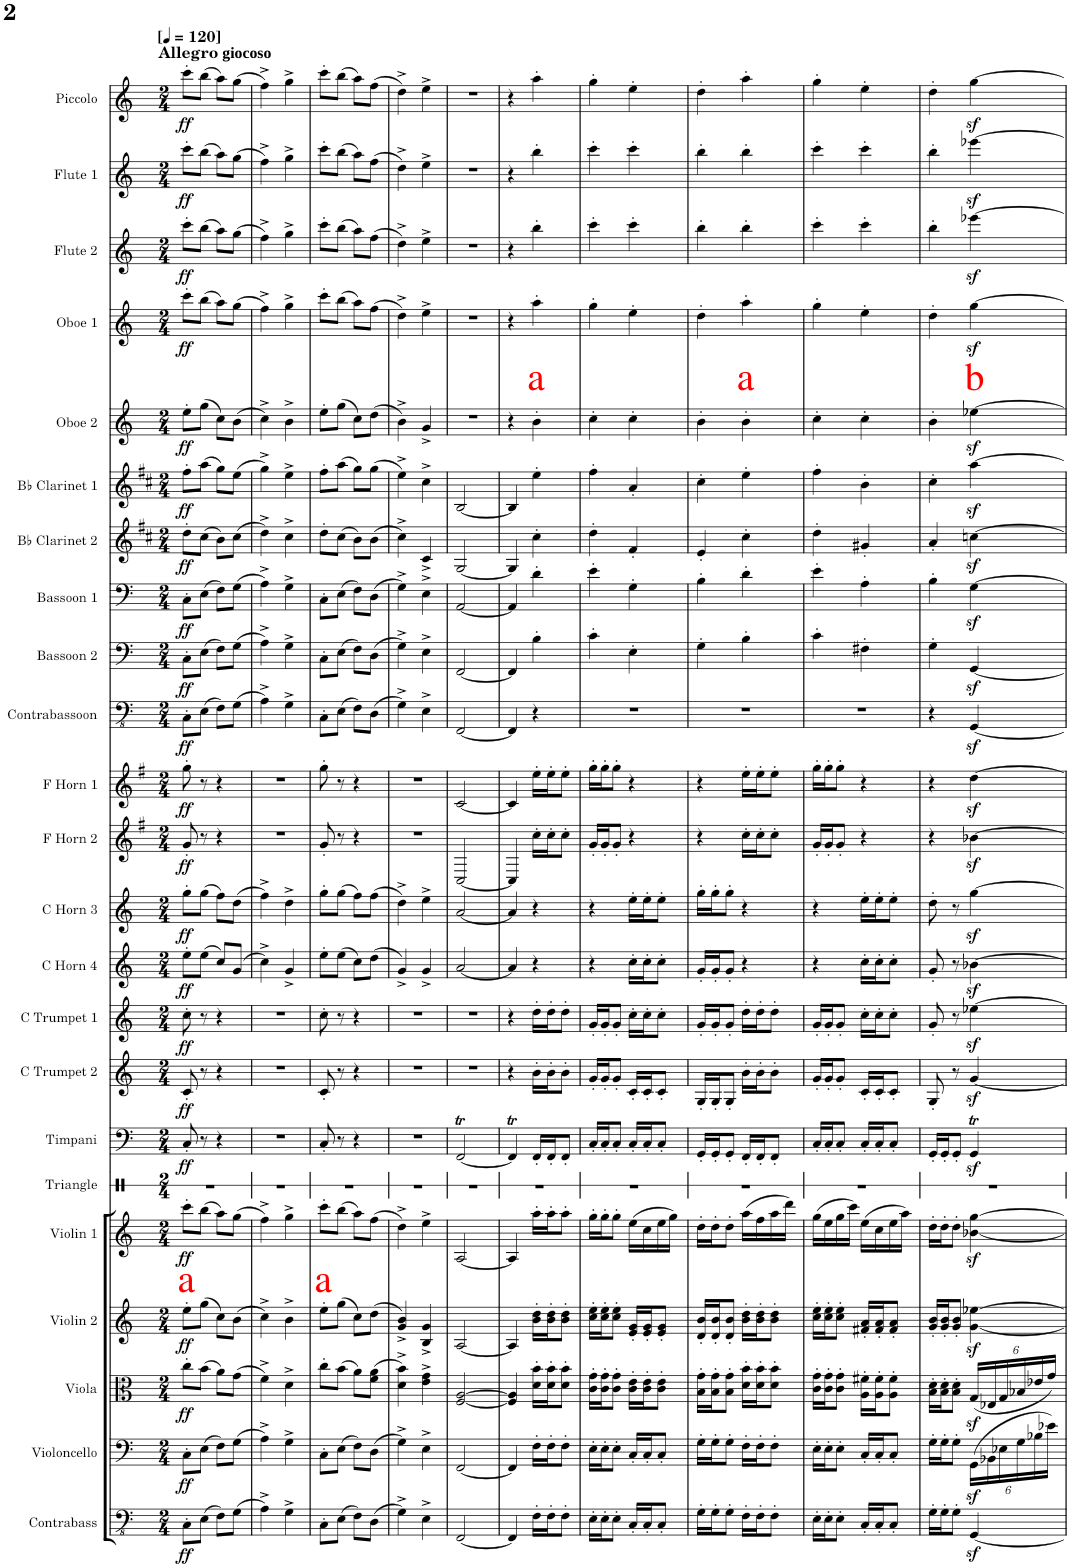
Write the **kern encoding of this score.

**kern	**dynam	**kern	**dynam	**kern	**dynam	**kern	**dynam	**kern	**text	**dynam	**kern	**kern	**dynam	**kern	**dynam	**kern	**dynam	**kern	**dynam	**kern	**dynam	**kern	**dynam	**kern	**dynam	**kern	**dynam	**kern	**dynam	**kern	**dynam	**kern	**dynam	**kern	**dynam	**kern	**dynam	**kern	**text	**dynam	**kern	**dynam	**kern	**dynam	**kern	**dynam
*part23	*part23	*part22	*part22	*part21	*part21	*part20	*part20	*part19	*part19	*part19	*part18	*part17	*part17	*part16	*part16	*part15	*part15	*part14	*part14	*part13	*part13	*part12	*part12	*part11	*part11	*part10	*part10	*part9	*part9	*part8	*part8	*part7	*part7	*part6	*part6	*part5	*part5	*part4	*part4	*part4	*part3	*part3	*part2	*part2	*part1	*part1
*staff23	*staff23	*staff22	*staff22	*staff21	*staff21	*staff20	*staff20	*staff19	*staff19	*staff19	*staff18	*staff17	*staff17	*staff16	*staff16	*staff15	*staff15	*staff14	*staff14	*staff13	*staff13	*staff12	*staff12	*staff11	*staff11	*staff10	*staff10	*staff9	*staff9	*staff8	*staff8	*staff7	*staff7	*staff6	*staff6	*staff5	*staff5	*staff4	*staff4	*staff4	*staff3	*staff3	*staff2	*staff2	*staff1	*staff1
*I"Contrabass	*	*I"Violoncello	*	*I"Viola	*	*I"Violin 2	*	*I"Violin 1	*	*	*I"Triangle	*I"Timpani	*	*I"C Trumpet 2	*	*I"C Trumpet 1	*	*I"C Horn 4	*	*I"C Horn 3	*	*I"F Horn 2	*	*I"F Horn 1	*	*I"Contrabassoon	*	*I"Bassoon 2	*	*I"Bassoon 1	*	*I"Bb Clarinet 2	*	*I"Bb Clarinet 1	*	*I"Oboe 2	*	*I"Oboe 1	*	*	*I"Flute 2	*	*I"Flute 1	*	*I"Piccolo	*
*I'Cb	*	*I'Vc	*	*I'Vla	*	*I'Vln 2	*	*I'Vln 1	*	*	*I'Tri	*I'Timp	*	*I'Tpt 2	*	*I'Tpt 1	*	*I'Hn 4	*	*I'Hn 3	*	*I'Hn 2	*	*I'Hn 1	*	*I'CBsn	*	*I'Bsn 2	*	*I'Bsn 1	*	*I'Cl 2	*	*I'Cl 1	*	*I'Ob 2	*	*I'Ob 1	*	*	*I'Fl 2	*	*I'Fl 1	*	*I'Picc	*
*	*	*	*	*	*	*	*	*	*	*	*stria1	*	*	*	*	*	*	*	*	*	*	*	*	*	*	*	*	*	*	*	*	*	*	*	*	*	*	*	*	*	*	*	*	*	*	*
*clefFv4	*	*clefF4	*	*clefC3	*	*clefG2	*	*clefG2	*	*	*clefX	*clefF4	*	*clefG2	*	*clefG2	*	*clefG2	*	*clefG2	*	*clefG2	*	*clefG2	*	*clefFv4	*	*clefF4	*	*clefF4	*	*clefG2	*	*clefG2	*	*clefG2	*	*clefG2	*	*	*clefG2	*	*clefG2	*	*clefG2	*
*	*	*	*	*	*	*	*	*	*	*	*	*	*	*Trd1c2	*	*Trd1c2	*	*Trd7c12	*	*Trd7c12	*	*Trd4c7	*	*Trd4c7	*	*	*	*	*	*	*	*Trd1c2	*	*Trd1c2	*	*	*	*	*	*	*	*	*	*	*Trd-7c-12	*
*k[]	*	*k[]	*	*k[]	*	*k[]	*	*k[]	*	*	*k[]	*k[]	*	*k[]	*	*k[]	*	*k[]	*	*k[]	*	*k[f#]	*	*k[f#]	*	*k[]	*	*k[]	*	*k[]	*	*k[f#c#]	*	*k[f#c#]	*	*k[]	*	*k[]	*	*	*k[]	*	*k[]	*	*k[]	*
*M2/4	*	*M2/4	*	*M2/4	*	*M2/4	*	*M2/4	*	*	*M2/4	*M2/4	*	*M2/4	*	*M2/4	*	*M2/4	*	*M2/4	*	*M2/4	*	*M2/4	*	*M2/4	*	*M2/4	*	*M2/4	*	*M2/4	*	*M2/4	*	*M2/4	*	*M2/4	*	*	*M2/4	*	*M2/4	*	*M2/4	*
*MM120	*	*MM120	*	*MM120	*	*MM120	*	*MM120	*	*	*MM120	*MM120	*	*MM120	*	*MM120	*	*MM120	*	*MM120	*	*MM120	*	*MM120	*	*MM120	*	*MM120	*	*MM120	*	*MM120	*	*MM120	*	*MM120	*	*MM120	*	*	*MM120	*	*MM120	*	*MM120	*
=1	=1	=1	=1	=1	=1	=1	=1	=1	=1	=1	=1	=1	=1	=1	=1	=1	=1	=1	=1	=1	=1	=1	=1	=1	=1	=1	=1	=1	=1	=1	=1	=1	=1	=1	=1	=1	=1	=1	=1	=1	=1	=1	=1	=1	=1	=1
!	!	!	!	!	!	!	!	!	!	!	!	!	!	!	!	!	!	!	!	!	!	!	!	!	!	!	!	!	!	!	!	!	!	!	!	!	!	!	!	!	!	!	!	!	!LO:TX:a:B:t=Allegro	!
!	!	!	!	!	!	!	!	!	!	!	!	!	!	!	!	!	!	!	!	!	!	!	!	!	!	!	!	!	!	!	!	!	!	!	!	!	!	!	!	!	!	!	!	!	!LO:TX:a:t=giocoso	!
!	!	!	!	!	!	!	!	!	!	!	!	!	!	!	!	!	!	!	!	!	!	!	!	!	!	!	!	!	!	!	!	!	!	!	!	!	!	!	!	!	!	!	!	!	!LO:TX:a:B:t=[	!
!	!	!	!	!	!	!	!	!	!	!	!	!	!	!	!	!	!	!	!	!	!	!	!	!	!	!	!	!	!	!	!	!	!	!	!	!	!	!	!	!	!	!	!	!	!LO:TX:a:B:t=]	!
!	!LO:DY:b	!	!LO:DY:b	!	!LO:DY:b	!	!LO:DY:b	!	!LO:LY:b:color=#FF0000	!LO:DY:b	!	!	!LO:DY:b	!	!LO:DY:b	!	!LO:DY:b	!	!LO:DY:b	!	!LO:DY:b	!	!LO:DY:b	!	!LO:DY:b	!	!LO:DY:b	!	!LO:DY:b	!	!LO:DY:b	!	!LO:DY:b	!	!LO:DY:b	!	!LO:DY:b	!	!	!LO:DY:b	!	!LO:DY:b	!	!LO:DY:b	!	!LO:DY:b
8CC'\L	ff	8C'\L	ff	8cc'\L	ff	8ee'\L	ff	8ccc'\L	a	ff	2r	8C'/	ff	8c'/	ff	8cc'\	ff	8ee'\L	ff	8gg'\L	ff	8g'/	ff	8gg'\	ff	8CC'\L	ff	8C'\L	ff	8C'\L	ff	8dd'\L	ff	8ff#'\L	ff	8ee'\L	ff	8ccc'\L	.	ff	8ccc'\L	ff	8ccc'\L	ff	8ccc'\L	ff
(8EE\J	.	(8E\J	.	(8b\J	.	(8gg\J	.	(8bb\J	.	.	.	8r	.	8r	.	8r	.	(8ee\J	.	(8gg\J	.	8r	.	8r	.	(8EE\J	.	(8E\J	.	(8E\J	.	(8cc#\J	.	(8aa\J	.	(8gg\J	.	(8bb\J	.	.	(8bb\J	.	(8bb\J	.	(8bb\J	.
8FF\L)	.	8F\L)	.	8a\L)	.	8cc\L)	.	8aa\L)	.	.	.	4r	.	4r	.	4r	.	8cc/L)	.	8ff\L)	.	4r	.	4r	.	8FF\L)	.	8F\L)	.	8F\L)	.	8b\L)	.	8gg\L)	.	8cc\L)	.	8aa\L)	.	.	8aa\L)	.	8aa\L)	.	8aa\L)	.
(8GG\J	.	(8G\J	.	(8g\J	.	(8b\J	.	(8gg\J	.	.	.	.	.	.	.	.	.	(8g/J	.	(8dd\J	.	.	.	.	.	(8GG\J	.	(8G\J	.	(8G\J	.	(8cc#\J	.	(8ee\J	.	(8b\J	.	(8gg\J	.	.	(8gg\J	.	(8gg\J	.	(8gg\J	.
=2	=2	=2	=2	=2	=2	=2	=2	=2	=2	=2	=2	=2	=2	=2	=2	=2	=2	=2	=2	=2	=2	=2	=2	=2	=2	=2	=2	=2	=2	=2	=2	=2	=2	=2	=2	=2	=2	=2	=2	=2	=2	=2	=2	=2	=2	=2
4AA^\)	.	4A^\)	.	4f^\)	.	4cc^\)	.	4ff^\)	.	.	2r	2r	.	2r	.	2r	.	4cc^\)	.	4ff^\)	.	2r	.	2r	.	4AA^\)	.	4A^\)	.	4A^\)	.	4dd^\)	.	4gg^\)	.	4cc^\)	.	4ff^\)	.	.	4ff^\)	.	4ff^\)	.	4ff^\)	.
4GG^\	.	4G^\	.	4d^\	.	4b^\	.	4gg^\	.	.	.	.	.	.	.	.	.	4g^/	.	4dd^\	.	.	.	.	.	4GG^\	.	4G^\	.	4G^\	.	4cc#^\	.	4ee^\	.	4b^\	.	4gg^\	.	.	4gg^\	.	4gg^\	.	4gg^\	.
=3	=3	=3	=3	=3	=3	=3	=3	=3	=3	=3	=3	=3	=3	=3	=3	=3	=3	=3	=3	=3	=3	=3	=3	=3	=3	=3	=3	=3	=3	=3	=3	=3	=3	=3	=3	=3	=3	=3	=3	=3	=3	=3	=3	=3	=3	=3
!	!	!	!	!	!	!	!	!	!LO:LY:b:color=#FF0000	!	!	!	!	!	!	!	!	!	!	!	!	!	!	!	!	!	!	!	!	!	!	!	!	!	!	!	!	!	!	!	!	!	!	!	!	!
8CC'\L	.	8C'\L	.	8cc'\L	.	8ee'\L	.	8ccc'\L	a	.	2r	8C'/	.	8c'/	.	8cc'\	.	8ee'\L	.	8gg'\L	.	8g'/	.	8gg'\	.	8CC'\L	.	8C'\L	.	8C'\L	.	8dd'\L	.	8ff#'\L	.	8ee'\L	.	8ccc'\L	.	.	8ccc'\L	.	8ccc'\L	.	8ccc'\L	.
(8EE\J	.	(8E\J	.	(8b\J	.	(8gg\J	.	(8bb\J	.	.	.	8r	.	8r	.	8r	.	(8ee\J	.	(8gg\J	.	8r	.	8r	.	(8EE\J	.	(8E\J	.	(8E\J	.	(8cc#\J	.	(8aa\J	.	(8gg\J	.	(8bb\J	.	.	(8bb\J	.	(8bb\J	.	(8bb\J	.
8FF\L)	.	8F\L)	.	8a\L)	.	8cc\L)	.	8aa\L)	.	.	.	4r	.	4r	.	4r	.	8cc\L)	.	8ff\L)	.	4r	.	4r	.	8FF\L)	.	8F\L)	.	8F\L)	.	8b\L)	.	8gg\L)	.	8cc\L)	.	8aa\L)	.	.	8aa\L)	.	8aa\L)	.	8aa\L)	.
(8DD\J	.	(8D\J	.	(8f\ 8a\J	.	(8dd\J	.	(8ff\J	.	.	.	.	.	.	.	.	.	(8dd\J	.	(8ff\J	.	.	.	.	.	(8DD\J	.	(8D\J	.	(8D\J	.	(8b\J	.	(8gg\J	.	(8dd\J	.	(8ff\J	.	.	(8ff\J	.	(8ff\J	.	(8ff\J	.
=4	=4	=4	=4	=4	=4	=4	=4	=4	=4	=4	=4	=4	=4	=4	=4	=4	=4	=4	=4	=4	=4	=4	=4	=4	=4	=4	=4	=4	=4	=4	=4	=4	=4	=4	=4	=4	=4	=4	=4	=4	=4	=4	=4	=4	=4	=4
4GG^\)	.	4G^\)	.	4d\^ 4b\^)	.	4g/^ 4b/^)	.	4dd^\)	.	.	2r	2r	.	2r	.	2r	.	4g^/)	.	4dd^\)	.	2r	.	2r	.	4GG^\)	.	4G^\)	.	4G^\)	.	4cc#^\)	.	4ee^\)	.	4b^\)	.	4dd^\)	.	.	4dd^\)	.	4dd^\)	.	4dd^\)	.
4EE^\	.	4E^\	.	4e\^ 4g\^	.	4B/^ 4g/^	.	4ee^\	.	.	.	.	.	.	.	.	.	4g^/	.	4ee^\	.	.	.	.	.	4EE^\	.	4E^\	.	4E^\	.	4c#^/	.	4cc#^\	.	4g^/	.	4ee^\	.	.	4ee^\	.	4ee^\	.	4ee^\	.
=5	=5	=5	=5	=5	=5	=5	=5	=5	=5	=5	=5	=5	=5	=5	=5	=5	=5	=5	=5	=5	=5	=5	=5	=5	=5	=5	=5	=5	=5	=5	=5	=5	=5	=5	=5	=5	=5	=5	=5	=5	=5	=5	=5	=5	=5	=5
[2FFF/	.	[2FF/	.	[2F/ [2A/	.	[2A/	.	[2A/	.	.	2r	[2FF>/	.	2r	.	2r	.	[2a/	.	[2a/	.	[2C/	.	[2c/	.	[2FFF/	.	[2FF/	.	[2AA/	.	[2G/	.	[2B/	.	2r	.	2r	.	.	2r	.	2r	.	2r	.
=6	=6	=6	=6	=6	=6	=6	=6	=6	=6	=6	=6	=6	=6	=6	=6	=6	=6	=6	=6	=6	=6	=6	=6	=6	=6	=6	=6	=6	=6	=6	=6	=6	=6	=6	=6	=6	=6	=6	=6	=6	=6	=6	=6	=6	=6	=6
4FFF/]	.	4FF/]	.	4F/] 4A/]	.	4A/]	.	4A/]	.	.	2r	4FF>/]	.	4r	.	4r	.	4a/]	.	4a/]	.	4C/]	.	4c/]	.	4FFF/]	.	4FF/]	.	4AA/]	.	4G/]	.	4B/]	.	4r	.	4r	.	.	4r	.	4r	.	4r	.
!	!	!	!	!	!	!	!	!	!	!	!	!	!	!	!	!	!	!	!	!	!	!	!	!	!	!	!	!	!	!	!	!	!	!	!	!	!	!	!LO:LY:b:color=#FF0000	!	!	!	!	!	!	!
16FF'\LL	.	16F'\LL	.	16d\' 16b\'LL	.	16b\' 16dd\'LL	.	16aa'\LL	.	.	.	16FF'/LL	.	16b'\LL	.	16dd'\LL	.	4r	.	4r	.	16cc'\LL	.	16ee'\LL	.	4r	.	4B'\	.	4d'\	.	4cc#'\	.	4ee'\	.	4b'\	.	4aa'\	a	.	4bb'\	.	4bb'\	.	4aa'\	.
16FF'\J	.	16F'\J	.	16d\' 16b\'J	.	16b\' 16dd\'J	.	16aa'\J	.	.	.	16FF'/J	.	16b'\J	.	16dd'\J	.	.	.	.	.	16cc'\J	.	16ee'\J	.	.	.	.	.	.	.	.	.	.	.	.	.	.	.	.	.	.	.	.	.	.
8FF'\J	.	8F'\J	.	8d\' 8b\'J	.	8b\' 8dd\'J	.	8aa'\J	.	.	.	8FF'/J	.	8b'\J	.	8dd'\J	.	.	.	.	.	8cc'\J	.	8ee'\J	.	.	.	.	.	.	.	.	.	.	.	.	.	.	.	.	.	.	.	.	.	.
=7	=7	=7	=7	=7	=7	=7	=7	=7	=7	=7	=7	=7	=7	=7	=7	=7	=7	=7	=7	=7	=7	=7	=7	=7	=7	=7	=7	=7	=7	=7	=7	=7	=7	=7	=7	=7	=7	=7	=7	=7	=7	=7	=7	=7	=7	=7
16EE'\LL	.	16E'\LL	.	16c\' 16g\'LL	.	16cc\' 16ee\'LL	.	16gg'\LL	.	.	2r	16C'/LL	.	16g'/LL	.	16g'/LL	.	4r	.	4r	.	16g'/LL	.	16gg'\LL	.	2r	.	4c'\	.	4e'\	.	4dd'\	.	4ff#'\	.	4cc'\	.	4gg'\	.	.	4ccc'\	.	4ccc'\	.	4gg'\	.
16EE'\J	.	16E'\J	.	16c\' 16g\'J	.	16cc\' 16ee\'J	.	16gg'\J	.	.	.	16C'/J	.	16g'/J	.	16g'/J	.	.	.	.	.	16g'/J	.	16gg'\J	.	.	.	.	.	.	.	.	.	.	.	.	.	.	.	.	.	.	.	.	.	.
8EE'\J	.	8E'\J	.	8c\' 8g\'J	.	8cc\' 8ee\'J	.	8gg'\J	.	.	.	8C'/J	.	8g'/J	.	8g'/J	.	.	.	.	.	8g'/J	.	8gg'\J	.	.	.	.	.	.	.	.	.	.	.	.	.	.	.	.	.	.	.	.	.	.
16CC'/LL	.	16C'/LL	.	16c\' 16e\'LL	.	16e/' 16g/'LL	.	(16ee\LL	.	.	.	16C'/LL	.	16c'/LL	.	16cc'\LL	.	16cc'\LL	.	16ee'\LL	.	4r	.	4r	.	.	.	4E'\	.	4G'\	.	4f#'/	.	4a'/	.	4cc'\	.	4ee'\	.	.	4ccc'\	.	4ccc'\	.	4ee'\	.
16CC'/J	.	16C'/J	.	16c\' 16e\'J	.	16e/' 16g/'J	.	16cc\	.	.	.	16C'/J	.	16c'/J	.	16cc'\J	.	16cc'\J	.	16ee'\J	.	.	.	.	.	.	.	.	.	.	.	.	.	.	.	.	.	.	.	.	.	.	.	.	.	.
8CC'/J	.	8C'/J	.	8c\' 8e\'J	.	8e/' 8g/'J	.	16ee\	.	.	.	8C'/J	.	8c'/J	.	8cc'\J	.	8cc'\J	.	8ee'\J	.	.	.	.	.	.	.	.	.	.	.	.	.	.	.	.	.	.	.	.	.	.	.	.	.	.
.	.	.	.	.	.	.	.	16gg\JJ)	.	.	.	.	.	.	.	.	.	.	.	.	.	.	.	.	.	.	.	.	.	.	.	.	.	.	.	.	.	.	.	.	.	.	.	.	.	.
=8	=8	=8	=8	=8	=8	=8	=8	=8	=8	=8	=8	=8	=8	=8	=8	=8	=8	=8	=8	=8	=8	=8	=8	=8	=8	=8	=8	=8	=8	=8	=8	=8	=8	=8	=8	=8	=8	=8	=8	=8	=8	=8	=8	=8	=8	=8
16GG'\LL	.	16G'\LL	.	16B\' 16g\'LL	.	16d/' 16b/'LL	.	16dd'\LL	.	.	2r	16GG'/LL	.	16G'/LL	.	16g'/LL	.	16g'/LL	.	16gg'\LL	.	4r	.	4r	.	2r	.	4G'\	.	4B'\	.	4e'/	.	4cc#'\	.	4b'\	.	4dd'\	.	.	4bb'\	.	4bb'\	.	4dd'\	.
16GG'\J	.	16G'\J	.	16B\' 16g\'J	.	16d/' 16b/'J	.	16dd'\J	.	.	.	16GG'/J	.	16G'/J	.	16g'/J	.	16g'/J	.	16gg'\J	.	.	.	.	.	.	.	.	.	.	.	.	.	.	.	.	.	.	.	.	.	.	.	.	.	.
8GG'\J	.	8G'\J	.	8B\' 8g\'J	.	8d/' 8b/'J	.	8dd'\J	.	.	.	8GG'/J	.	8G'/J	.	8g'/J	.	8g'/J	.	8gg'\J	.	.	.	.	.	.	.	.	.	.	.	.	.	.	.	.	.	.	.	.	.	.	.	.	.	.
!	!	!	!	!	!	!	!	!	!	!	!	!	!	!	!	!	!	!	!	!	!	!	!	!	!	!	!	!	!	!	!	!	!	!	!	!	!	!	!LO:LY:b:color=#FF0000	!	!	!	!	!	!	!
16FF'\LL	.	16F'\LL	.	16d\' 16b\'LL	.	16b\' 16dd\'LL	.	(16aa\LL	.	.	.	16FF'/LL	.	16b'\LL	.	16dd'\LL	.	4r	.	4r	.	16cc'\LL	.	16ee'\LL	.	.	.	4B'\	.	4d'\	.	4cc#'\	.	4ee'\	.	4b'\	.	4aa'\	a	.	4bb'\	.	4bb'\	.	4aa'\	.
16FF'\J	.	16F'\J	.	16d\' 16b\'J	.	16b\' 16dd\'J	.	16ff\	.	.	.	16FF'/J	.	16b'\J	.	16dd'\J	.	.	.	.	.	16cc'\J	.	16ee'\J	.	.	.	.	.	.	.	.	.	.	.	.	.	.	.	.	.	.	.	.	.	.
8FF'\J	.	8F'\J	.	8d\' 8b\'J	.	8b\' 8dd\'J	.	16aa\	.	.	.	8FF'/J	.	8b'\J	.	8dd'\J	.	.	.	.	.	8cc'\J	.	8ee'\J	.	.	.	.	.	.	.	.	.	.	.	.	.	.	.	.	.	.	.	.	.	.
.	.	.	.	.	.	.	.	16ddd\JJ)	.	.	.	.	.	.	.	.	.	.	.	.	.	.	.	.	.	.	.	.	.	.	.	.	.	.	.	.	.	.	.	.	.	.	.	.	.	.
=9	=9	=9	=9	=9	=9	=9	=9	=9	=9	=9	=9	=9	=9	=9	=9	=9	=9	=9	=9	=9	=9	=9	=9	=9	=9	=9	=9	=9	=9	=9	=9	=9	=9	=9	=9	=9	=9	=9	=9	=9	=9	=9	=9	=9	=9	=9
16EE'\LL	.	16E'\LL	.	16c\' 16g\'LL	.	16cc\' 16ee\'LL	.	(16gg\LL	.	.	2r	16C'/LL	.	16g'/LL	.	16g'/LL	.	4r	.	4r	.	16g'/LL	.	16gg'\LL	.	2r	.	4c'\	.	4e'\	.	4dd'\	.	4ff#'\	.	4cc'\	.	4gg'\	.	.	4ccc'\	.	4ccc'\	.	4gg'\	.
16EE'\J	.	16E'\J	.	16c\' 16g\'J	.	16cc\' 16ee\'J	.	16ee\	.	.	.	16C'/J	.	16g'/J	.	16g'/J	.	.	.	.	.	16g'/J	.	16gg'\J	.	.	.	.	.	.	.	.	.	.	.	.	.	.	.	.	.	.	.	.	.	.
8EE'\J	.	8E'\J	.	8c\' 8g\'J	.	8cc\' 8ee\'J	.	16gg\	.	.	.	8C'/J	.	8g'/J	.	8g'/J	.	.	.	.	.	8g'/J	.	8gg'\J	.	.	.	.	.	.	.	.	.	.	.	.	.	.	.	.	.	.	.	.	.	.
.	.	.	.	.	.	.	.	16ccc\JJ)	.	.	.	.	.	.	.	.	.	.	.	.	.	.	.	.	.	.	.	.	.	.	.	.	.	.	.	.	.	.	.	.	.	.	.	.	.	.
16CC'/LL	.	16C'/LL	.	16A\' 16f#X\'LL	.	16f#X/' 16a/'LL	.	(16ee\LL	.	.	.	16C'/LL	.	16c'/LL	.	16cc'\LL	.	16cc'\LL	.	16ee'\LL	.	4r	.	4r	.	.	.	4F#X'\	.	4A'\	.	4g#X'/	.	4b'\	.	4cc'\	.	4ee'\	.	.	4ccc'\	.	4ccc'\	.	4ee'\	.
16CC'/J	.	16C'/J	.	16A\' 16f#\'J	.	16f#/' 16a/'J	.	16cc\	.	.	.	16C'/J	.	16c'/J	.	16cc'\J	.	16cc'\J	.	16ee'\J	.	.	.	.	.	.	.	.	.	.	.	.	.	.	.	.	.	.	.	.	.	.	.	.	.	.
8CC'/J	.	8C'/J	.	8A\' 8f#\'J	.	8f#/' 8a/'J	.	16ee\	.	.	.	8C'/J	.	8c'/J	.	8cc'\J	.	8cc'\J	.	8ee'\J	.	.	.	.	.	.	.	.	.	.	.	.	.	.	.	.	.	.	.	.	.	.	.	.	.	.
.	.	.	.	.	.	.	.	16aa\JJ)	.	.	.	.	.	.	.	.	.	.	.	.	.	.	.	.	.	.	.	.	.	.	.	.	.	.	.	.	.	.	.	.	.	.	.	.	.	.
=10	=10	=10	=10	=10	=10	=10	=10	=10	=10	=10	=10	=10	=10	=10	=10	=10	=10	=10	=10	=10	=10	=10	=10	=10	=10	=10	=10	=10	=10	=10	=10	=10	=10	=10	=10	=10	=10	=10	=10	=10	=10	=10	=10	=10	=10	=10
16GG'\LL	.	16G'\LL	.	16B\' 16d\'LL	.	16g/' 16b/'LL	.	16dd'\LL	.	.	2r	16GG'/LL	.	8G'/	.	8g'/	.	8g'/	.	8dd'\	.	4r	.	4r	.	4r	.	4G'\	.	4B'\	.	4a'/	.	4cc#'\	.	4b'\	.	4dd'\	.	.	4bb'\	.	4bb'\	.	4dd'\	.
16GG'\J	.	16G'\J	.	16B\' 16d\'J	.	16g/' 16b/'J	.	16dd'\J	.	.	.	16GG'/J	.	.	.	.	.	.	.	.	.	.	.	.	.	.	.	.	.	.	.	.	.	.	.	.	.	.	.	.	.	.	.	.	.	.
8GG'\J	.	8G'\J	.	8B\' 8d\'J	.	8g/' 8b/'J	.	8dd'\J	.	.	.	8GG'/J	.	8r	.	8r	.	8r	.	8r	.	.	.	.	.	.	.	.	.	.	.	.	.	.	.	.	.	.	.	.	.	.	.	.	.	.
*	*	*Xbrackettup	*	*Xbrackettup	*	*	*	*	*	*	*	*	*	*	*	*	*	*	*	*	*	*	*	*	*	*	*	*	*	*	*	*	*	*	*	*	*	*	*	*	*	*	*	*	*	*
!	!	!	!	!	!	!	!	!	!	!	!	!	!	!	!	!	!	!	!	!	!	!	!	!	!	!	!	!	!	!	!	!	!	!	!	!	!	!	!LO:LY:b:color=#FF0000	!	!	!	!	!	!	!
[4GGGz</	.	(24GGz<\LL	.	(24Gz</LL	.	[4g\z< [4ee-X\z<	.	[4b-X\z< [4gg\z<	.	.	.	4GGz<>/	.	[4gz</	.	[4ee-Xz<\	.	[4b-Xz<\	.	[4ggz<\	.	[4b-Xz<\	.	[4ddz<\	.	[4GGGz</	.	[4GGz</	.	[4Gz<\	.	[4ccnz<\	.	[4aaz<\	.	[4ee-Xz<\	.	[4ggz<\	b	.	[4eee-Xz<\	.	[4eee-Xz<\	.	[4ggz<\	.
.	.	24BB-X\	.	24E-X/	.	.	.	.	.	.	.	.	.	.	.	.	.	.	.	.	.	.	.	.	.	.	.	.	.	.	.	.	.	.	.	.	.	.	.	.	.	.	.	.	.	.
.	.	24E-X\	.	24G/	.	.	.	.	.	.	.	.	.	.	.	.	.	.	.	.	.	.	.	.	.	.	.	.	.	.	.	.	.	.	.	.	.	.	.	.	.	.	.	.	.	.
.	.	24G\	.	24B-X/	.	.	.	.	.	.	.	.	.	.	.	.	.	.	.	.	.	.	.	.	.	.	.	.	.	.	.	.	.	.	.	.	.	.	.	.	.	.	.	.	.	.
.	.	24B-X\	.	24e-X/	.	.	.	.	.	.	.	.	.	.	.	.	.	.	.	.	.	.	.	.	.	.	.	.	.	.	.	.	.	.	.	.	.	.	.	.	.	.	.	.	.	.
.	.	24e-X\JJ)	.	24g/JJ)	.	.	.	.	.	.	.	.	.	.	.	.	.	.	.	.	.	.	.	.	.	.	.	.	.	.	.	.	.	.	.	.	.	.	.	.	.	.	.	.	.	.
=	=	=	=	=	=	=	=	=	=	=	=	=	=	=	=	=	=	=	=	=	=	=	=	=	=	=	=	=	=	=	=	=	=	=	=	=	=	=	=	=	=	=	=	=	=	=
*-	*-	*-	*-	*-	*-	*-	*-	*-	*-	*-	*-	*-	*-	*-	*-	*-	*-	*-	*-	*-	*-	*-	*-	*-	*-	*-	*-	*-	*-	*-	*-	*-	*-	*-	*-	*-	*-	*-	*-	*-	*-	*-	*-	*-	*-	*-
